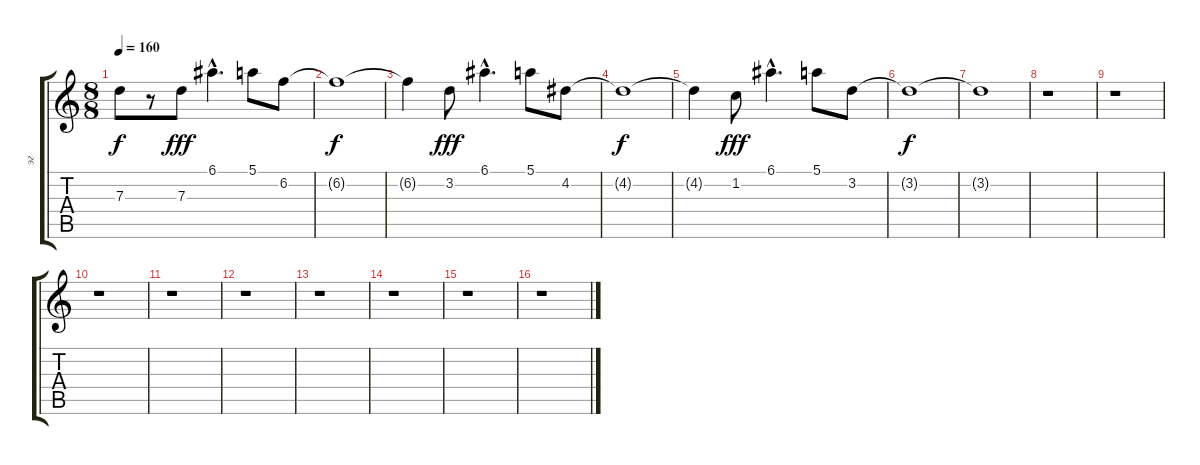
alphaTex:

\track ("эг" "эг") {instrument overdrivenguitar}
\staff {score tabs}
\tuning (E4 B3 G3 D3 A2 E2) {hide}
\ts (8 8)
\tempo 160
\clef g2
\ks c
7.3{t}.8{dy f} r.8 7.3.8{dy fff volume 16} 6.1{hac}.4{d} 5.1.8 6.2.8 |
6.2{t}.1{dy f} |
6.2{t}.4 3.2.8{dy fff volume 16} 6.1{hac}.4{d} 5.1.8 4.2.8 |
4.2{t}.1{dy f} |
4.2{t}.4 1.2.8{dy fff volume 16} 6.1{hac}.4{d} 5.1.8 3.2.8 |
3.2{t}.1{dy f} |
3.2{t}.1 |
r.1 |
r.1 |
r.1 |
r.1 |
r.1 |
r.1 |
r.1 |
r.1 |
r.1
